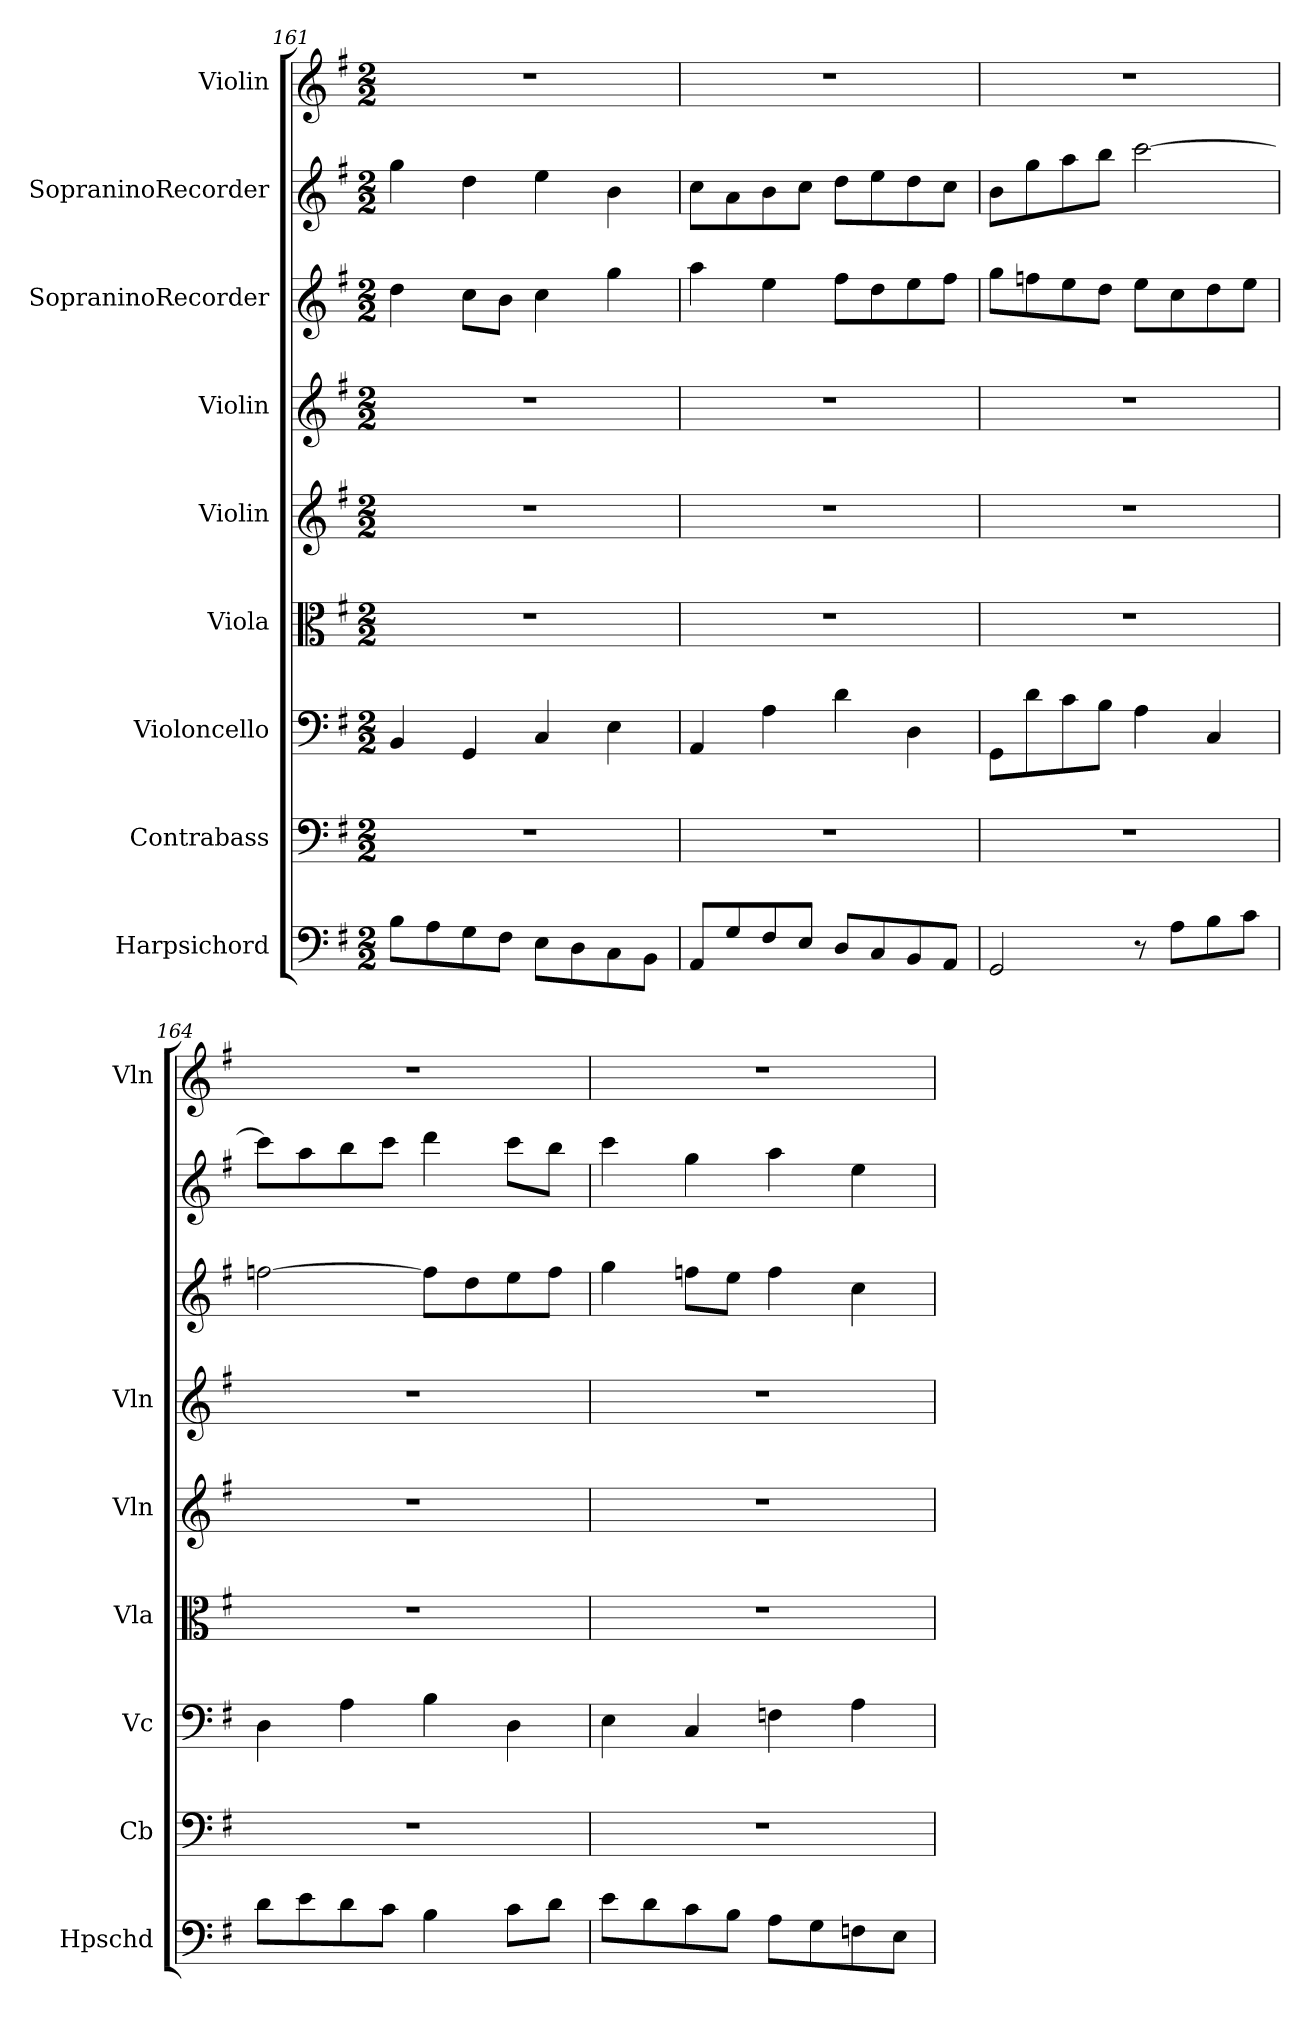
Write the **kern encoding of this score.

**kern	**kern	**kern	**kern	**kern	**kern	**kern	**kern	**kern
*part9	*part8	*part7	*part6	*part5	*part4	*part3	*part2	*part1
*staff9	*staff8	*staff7	*staff6	*staff5	*staff4	*staff3	*staff2	*staff1
*I"Harpsichord	*I"Contrabass	*I"Violoncello	*I"Viola	*I"Violin	*I"Violin	*I"SopraninoRecorder	*I"SopraninoRecorder	*I"Violin
*I'Hpschd	*I'Cb	*I'Vc	*I'Vla	*I'Vln	*I'Vln	*	*	*I'Vln
*clefF4	*clefF4	*clefF4	*clefC3	*clefG2	*clefG2	*clefG2	*clefG2	*clefG2
*k[f#]	*k[f#]	*k[f#]	*k[f#]	*k[f#]	*k[f#]	*k[f#]	*k[f#]	*k[f#]
*G:	*G:	*G:	*G:	*G:	*G:	*G:	*G:	*G:
*M2/2	*M2/2	*M2/2	*M2/2	*M2/2	*M2/2	*M2/2	*M2/2	*M2/2
=161	=161	=161	=161	=161	=161	=161	=161	=161
8B\L	1r	4BB/	1r	1r	1r	4dd\	4gg\	1r
8A\	.	.	.	.	.	.	.	.
8G\	.	4GG/	.	.	.	8cc\L	4dd\	.
8F#\J	.	.	.	.	.	8b\J	.	.
8E\L	.	4C/	.	.	.	4cc\	4ee\	.
8D\	.	.	.	.	.	.	.	.
8C\	.	4E\	.	.	.	4gg\	4b\	.
8BB\J	.	.	.	.	.	.	.	.
=162	=162	=162	=162	=162	=162	=162	=162	=162
8AA/L	1r	4AA/	1r	1r	1r	4aa\	8cc\L	1r
8G/	.	.	.	.	.	.	8a\	.
8F#/	.	4A\	.	.	.	4ee\	8b\	.
8E/J	.	.	.	.	.	.	8cc\J	.
8D/L	.	4d\	.	.	.	8ff#\L	8dd\L	.
8C/	.	.	.	.	.	8dd\	8ee\	.
8BB/	.	4D\	.	.	.	8ee\	8dd\	.
8AA/J	.	.	.	.	.	8ff#\J	8cc\J	.
=163	=163	=163	=163	=163	=163	=163	=163	=163
2GG/	1r	8GG\L	1r	1r	1r	8gg\L	8b\L	1r
.	.	8d\	.	.	.	8ffn\	8gg\	.
.	.	8c\	.	.	.	8ee\	8aa\	.
.	.	8B\J	.	.	.	8dd\J	8bb\J	.
8r	.	4A\	.	.	.	8ee\L	[2ccc\	.
8A\L	.	.	.	.	.	8cc\	.	.
8B\	.	4C/	.	.	.	8dd\	.	.
8c\J	.	.	.	.	.	8ee\J	.	.
=164	=164	=164	=164	=164	=164	=164	=164	=164
8d\L	1r	4D\	1r	1r	1r	[2ffn\	8ccc\L]	1r
8e\	.	.	.	.	.	.	8aa\	.
8d\	.	4A\	.	.	.	.	8bb\	.
8c\J	.	.	.	.	.	.	8ccc\J	.
4B\	.	4B\	.	.	.	8ff\L]	4ddd\	.
.	.	.	.	.	.	8dd\	.	.
8c\L	.	4D\	.	.	.	8ee\	8ccc\L	.
8d\J	.	.	.	.	.	8ff\J	8bb\J	.
=165	=165	=165	=165	=165	=165	=165	=165	=165
8e\L	1r	4E\	1r	1r	1r	4gg\	4ccc\	1r
8d\	.	.	.	.	.	.	.	.
8c\	.	4C/	.	.	.	8ffn\L	4gg\	.
8B\J	.	.	.	.	.	8ee\J	.	.
8A\L	.	4Fn\	.	.	.	4ff\	4aa\	.
8G\	.	.	.	.	.	.	.	.
8Fn\	.	4A\	.	.	.	4cc\	4ee\	.
8E\J	.	.	.	.	.	.	.	.
=	=	=	=	=	=	=	=	=
*-	*-	*-	*-	*-	*-	*-	*-	*-
